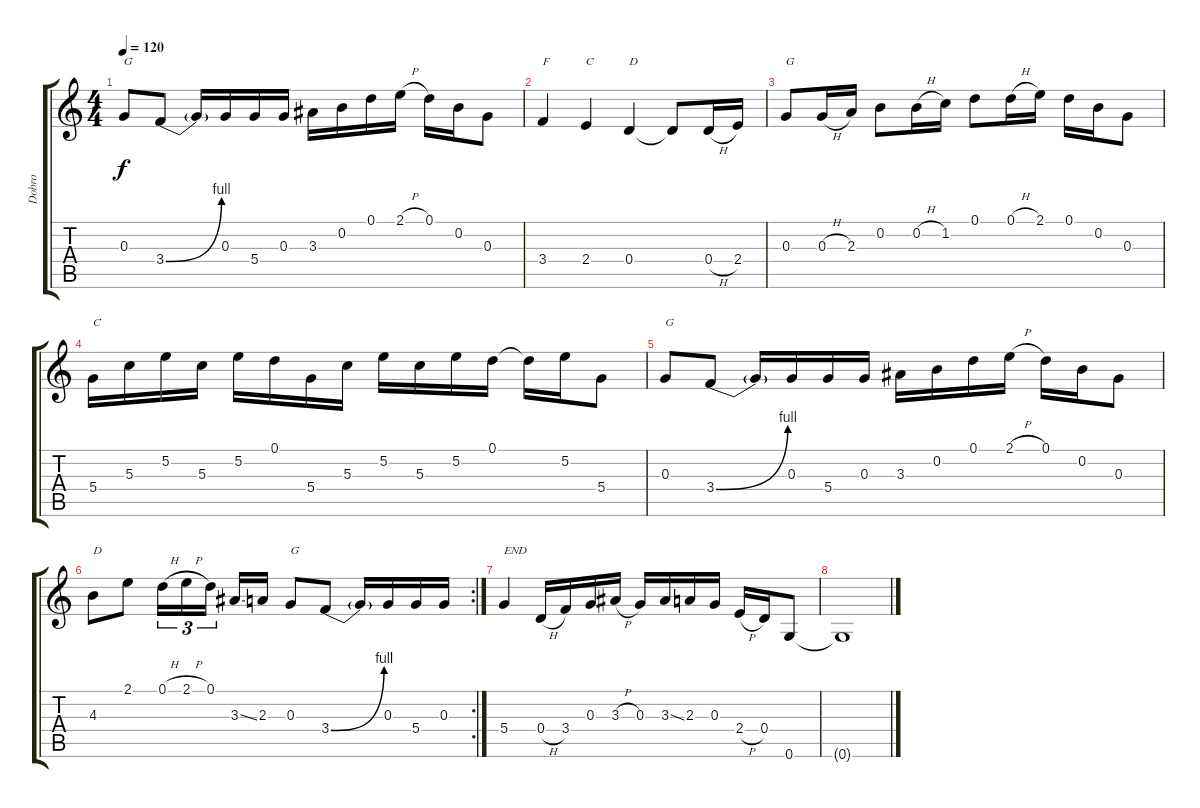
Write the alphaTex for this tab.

\track ("Dobro" "Dobro") {instrument acousticguitarsteel}
\staff {score tabs}
\tuning (D4 B3 G3 D3 B2 G2) {hide}
\ts (4 4)
\tempo 120
\clef g2
\ks c
0.3.8{txt "G" dy f} 3.4{be (bend 0 0 60 4)}.8 3.4{t}.16 0.3.16 5.4.16 0.3.16 3.3.16 0.2.16 0.1.16 2.1{h}.16 0.1.16 0.2.16 0.3.8 |
3.4.4{txt "F"} 2.4.4{txt "C"} 0.4.4{txt "D"} 0.4{t}.8 0.4{h}.16 2.4.16 |
0.3.8{txt "G"} 0.3{h}.16 2.3.16 0.2.8 0.2{h}.16 1.2.16 0.1.8 0.1{h}.16 2.1.16 0.1.16 0.2.16 0.3.8 |
5.4.16{txt "C"} 5.3.16 5.2.16 5.3.16 5.2.16 0.1.16 5.4.16 5.3.16 5.2.16 5.3.16 5.2.16 0.1.16 0.1{t}.16 5.2.16 5.4.8 |
0.3.8{txt "G"} 3.4{be (bend 0 0 60 4)}.8 3.4{t}.16 0.3.16 5.4.16 0.3.16 3.3.16 0.2.16 0.1.16 2.1{h}.16 0.1.16 0.2.16 0.3.8 |
\rc 2
4.3.8{txt "D"} 2.1.8 0.1{h}.16{tu (3 2)} 2.1{h}.16{tu (3 2)} 0.1.16{tu (3 2)} 3.3{ss}.16 2.3.16 0.3.8{txt "G"} 3.4{be (bend 0 0 60 4)}.8 3.4{t}.16 0.3.16 5.4.16 0.3.16 |
5.4.4{txt "END"} 0.4{h}.16 3.4.16 0.3.16 3.3{h}.16 0.3.16 3.3{ss}.16 2.3.16 0.3.16 2.4{h}.16 0.4.16 0.6.8 |
0.6{t}.1
